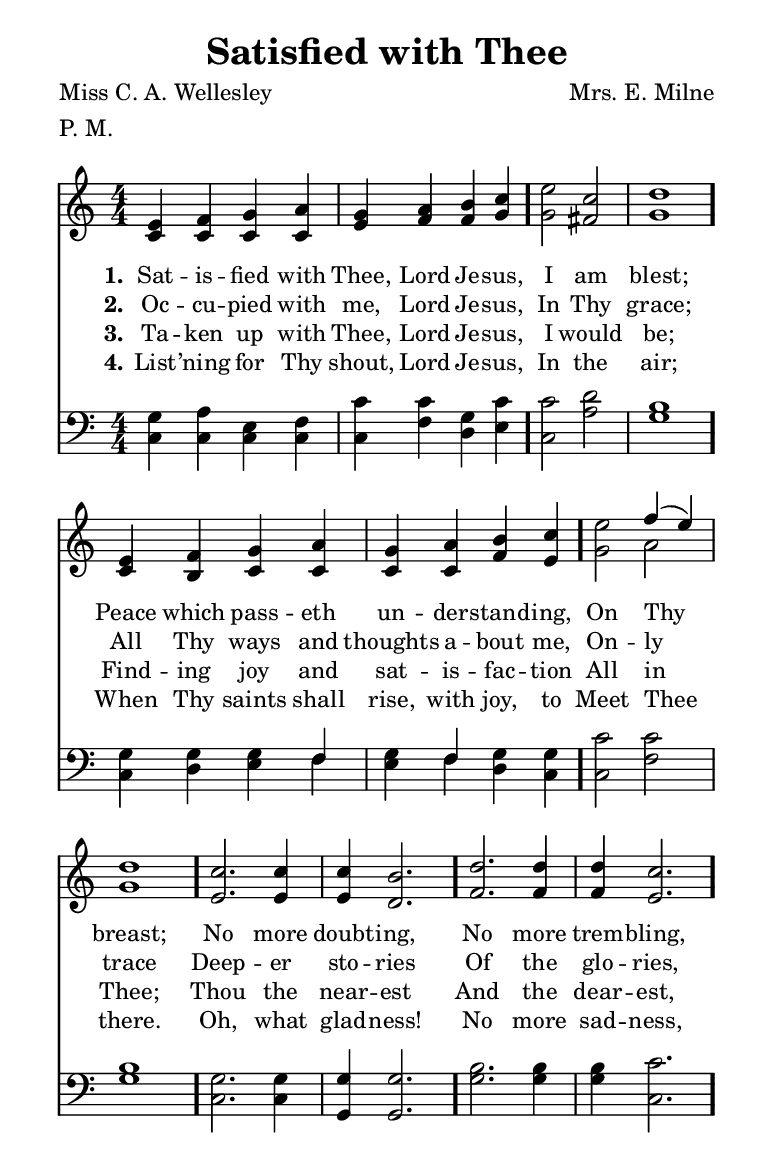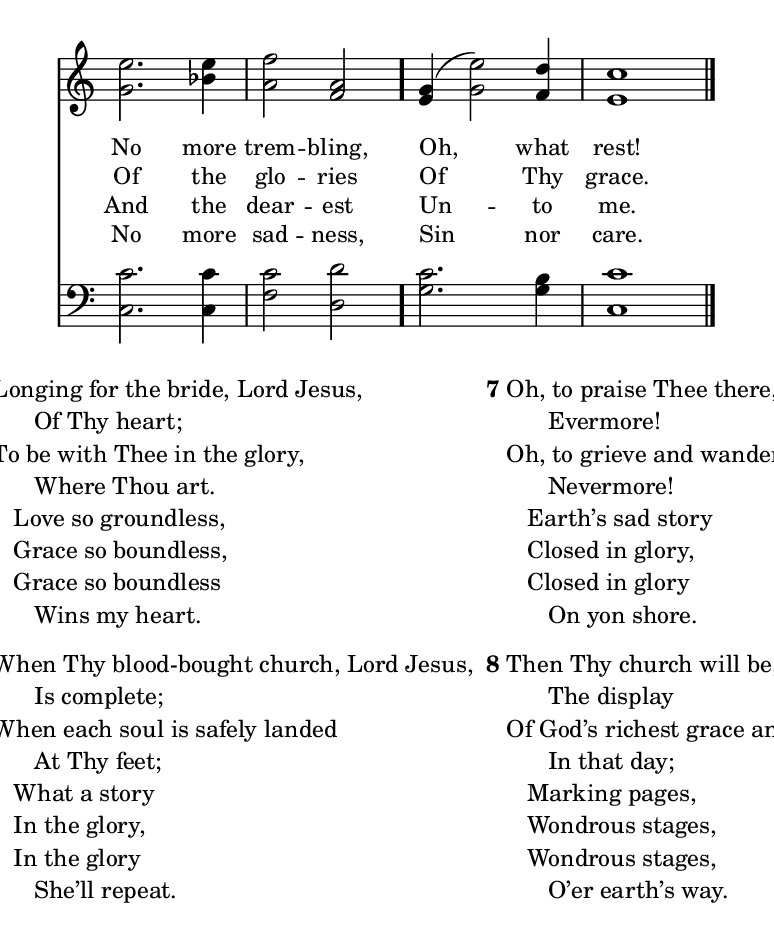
\include "common/global.ily"
\paper {
  \include "common/paper.ily"
  ragged-bottom = ##t
}

\header{
  hymnnumber = "262"
  title = "Satisfied with Thee"
  tunename = ""
  meter = "P. M."
  poet = "Miss C. A. Wellesley" % see https://hymnary.org/text/satisfied_with_thee_lord_jesus_i_am_bles
  composer = "Mrs. E. Milne" % or Henry Bennett : see https://hymnary.org/tune/satisfied_with_thee_lord_jesus_bennett
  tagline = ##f
}

global = {
  \include "common/overrides.ily"
  \override Staff.TimeSignature.style = #'numbered
  \time 4/4
  \override Score.MetronomeMark.transparent = ##t % hide all fermata changes too
  \tempo 4=120
  \key c \major
  \autoBeamOff
}

notesSoprano = {
\global
\relative c' {

  e4 f g a | g a b c |
  e2 c | d1 |
  e,4 f g a | g a b c |
  e2 f4( e) | d1 |
  c2. c4 | c4 b2. |
  d2. d4 | d c2. |
  e2. e4 | f2 a, |
  g4( e'2) d4 | c1 |

  \bar "|."

}
}

notesAlto = {
\global
\relative e' {

  c4 c c c | e f f g
  g2 fis | g1 |
  c,4 b c c | c c f e |
  g2 a | g1 |
  e2. e4 | e d2. |
  f2. f4 | f4 e2. |
  g2. bes4 | a2 f |
  e4( g2) f4 | e1 |

}
}

notesTenor = {
\global
\relative a {

  g4 a e f | c' c g c |
  c2 d2 | b1 |
  g4 g g f | g f g g |
  c2 c | b1 |
  g2. g4 | g4 g2. |
  b2. b4 | b c2. |
  c2. c4 | c2 d |
  c2. b4 | c1 |

}
}

notesBass = {
\global
\relative f {

  c4 c c c | c f d e |
  c2 a' | g1 |
  c,4 d e f | e f d c |
  c2 f | g1 |
  c,2. c4 | g4 g2. |
  g'2. g4 | g c,2. |
  c2. c4 | f2 d |
  g2. g4 | c,1 |

}
}

wordsA = \lyricmode {
\set stanza = "1."

Sat -- is -- fied with Thee, Lord Je -- sus, \bar "."
I am blest; \bar "."
Peace which pass -- eth un -- der -- stand -- ing, \bar "."
On Thy breast; \bar "."
No more doubt -- ing, \bar "."
No more trem -- bling, \bar "."
No more trem -- bling, \bar "."
Oh, what rest! \bar "."

}

wordsB = \lyricmode {
\set stanza = "2."

Oc -- cu -- pied with me, Lord Je -- sus,
In Thy grace;
All Thy ways and thoughts a -- bout me,
On -- ly trace
Deep -- er sto -- ries
Of the glo -- ries,
Of the glo -- ries
Of Thy grace.

}

wordsC = \lyricmode {
\set stanza = "3."

Ta -- ken up with Thee, Lord Je -- sus,
I would be;
Find -- ing joy and sat -- is -- fac -- tion
All in Thee;
Thou the near -- est
And the dear -- est,
And the dear -- est
Un -- to me.

}

wordsD = \lyricmode {
\set stanza = "4."

List -- ’ning for Thy shout, Lord Je -- sus,
In the air;
When Thy saints shall rise, with joy, to
Meet Thee there.
Oh, what glad -- ness!
No more sad -- ness,
No more sad -- ness,
Sin nor care.

}

wordsE = \markuplist {

\line { Longing for the bride, Lord Jesus, }
\line { { \hspace #4 } Of Thy heart; }
\line { To be with Thee in the glory, }
\line { { \hspace #4 } Where Thou art. }
\line { { \hspace #2 } Love so groundless, }
\line { { \hspace #2 } Grace so boundless, }
\line { { \hspace #2 } Grace so boundless }
\line { { \hspace #4 } Wins my heart. }

}

wordsF = \markuplist {

\line { When Thy blood-bought church, Lord Jesus, }
\line { { \hspace #4 } Is complete; }
\line { When each soul is safely landed }
\line { { \hspace #4 } At Thy feet; }
\line { { \hspace #2 } What a story }
\line { { \hspace #2 } In the glory, }
\line { { \hspace #2 } In the glory }
\line { { \hspace #4 } She’ll repeat. }

}

wordsG = \markuplist {

\line { Oh, to praise Thee there, Lord Jesus, }
\line { { \hspace #4 } Evermore! }
\line { Oh, to grieve and wander from Thee }
\line { { \hspace #4 } Nevermore! }
\line { { \hspace #2 } Earth’s sad story }
\line { { \hspace #2 } Closed in glory, }
\line { { \hspace #2 } Closed in glory }
\line { { \hspace #4 } On yon shore. }

}

wordsH = \markuplist {

\line { Then Thy church will be, Lord Jesus, }
\line { { \hspace #4 } The display }
\line { Of God’s richest grace and kindness }
\line { { \hspace #4 } In that day; }
\line { { \hspace #2 } Marking pages, }
\line { { \hspace #2 } Wondrous stages, }
\line { { \hspace #2 } Wondrous stages, }
\line { { \hspace #4 } O’er earth’s way.}

}

\score {
  \context ChoirStaff <<
    \context Staff = upper <<
      \set Staff.autoBeaming = ##f
      \set ChoirStaff.systemStartDelimiter = #'SystemStartBar
      \set ChoirStaff.printPartCombineTexts = ##f
      \partcombine #'(2 . 11) \notesSoprano \notesAlto
      \context NullVoice = sopranos { \voiceOne << \notesSoprano >> }
      \context Lyrics = one   \lyricsto sopranos \wordsA
      \context Lyrics = two   \lyricsto sopranos \wordsB
      \context Lyrics = three \lyricsto sopranos \wordsC
      \context Lyrics = four  \lyricsto sopranos \wordsD
    >>
    \context Staff = men <<
      \set Staff.autoBeaming = ##f
      \clef bass
      \set ChoirStaff.printPartCombineTexts = ##f
      \partcombine #'(2 . 11) \notesTenor \notesBass
    >>
  >>
  \layout {
    \include "common/layout.ily"
  }
  #(cond ((ly:get-option 'eog-midi-permitted) #{ \midi{
    \include "common/midi.ily"
  } #}))
}

\noPageBreak

\markup { \fontsize #0.3 \vcenter \column {
  \vspace #1
  \fill-line {
    \null
    \column {
    \line{ \bold 5 \column { \wordsE } } \combine \null \vspace #0.4
    \line{ \bold 6 \column { \wordsF } }
    }
    \null
    \column {
    \line{ \bold 7 \column { \wordsG } } \combine \null \vspace #0.4
    \line{ \bold 8 \column { \wordsH } }
    }
    \null
  }
} }

\version "2.19.49"  % necessary for upgrading to future LilyPond versions.

% vi:set et ts=2 sw=2 ai nocindent syntax=lilypond:
